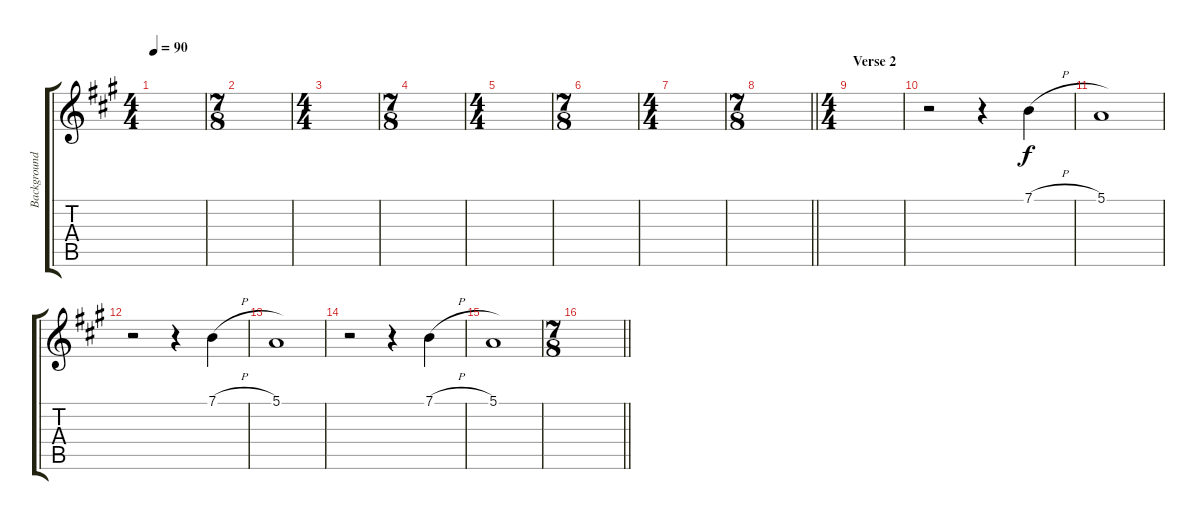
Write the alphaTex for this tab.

\track ("Background Vocals" "Background") {instrument voiceoohs}
\staff {score tabs}
\tuning (E4 B3 G3 D3 A2 E2) {hide}
\ts (4 4)
\tempo 90
\clef g2
\ks a
|
\ts (7 8)
|
\ts (4 4)
|
\ts (7 8)
|
\ts (4 4)
|
\ts (7 8)
|
\ts (4 4)
|
\ts (7 8)
\barLineRight lightlight
|
\ts (4 4)
\section ("" "Verse 2")
|
r.2 r.4 7.1{h}.4 |
5.1.1 |
r.2 r.4 7.1{h}.4 |
5.1.1 |
r.2 r.4 7.1{h}.4 |
5.1.1 |
\ts (7 8)
\barLineRight lightlight
